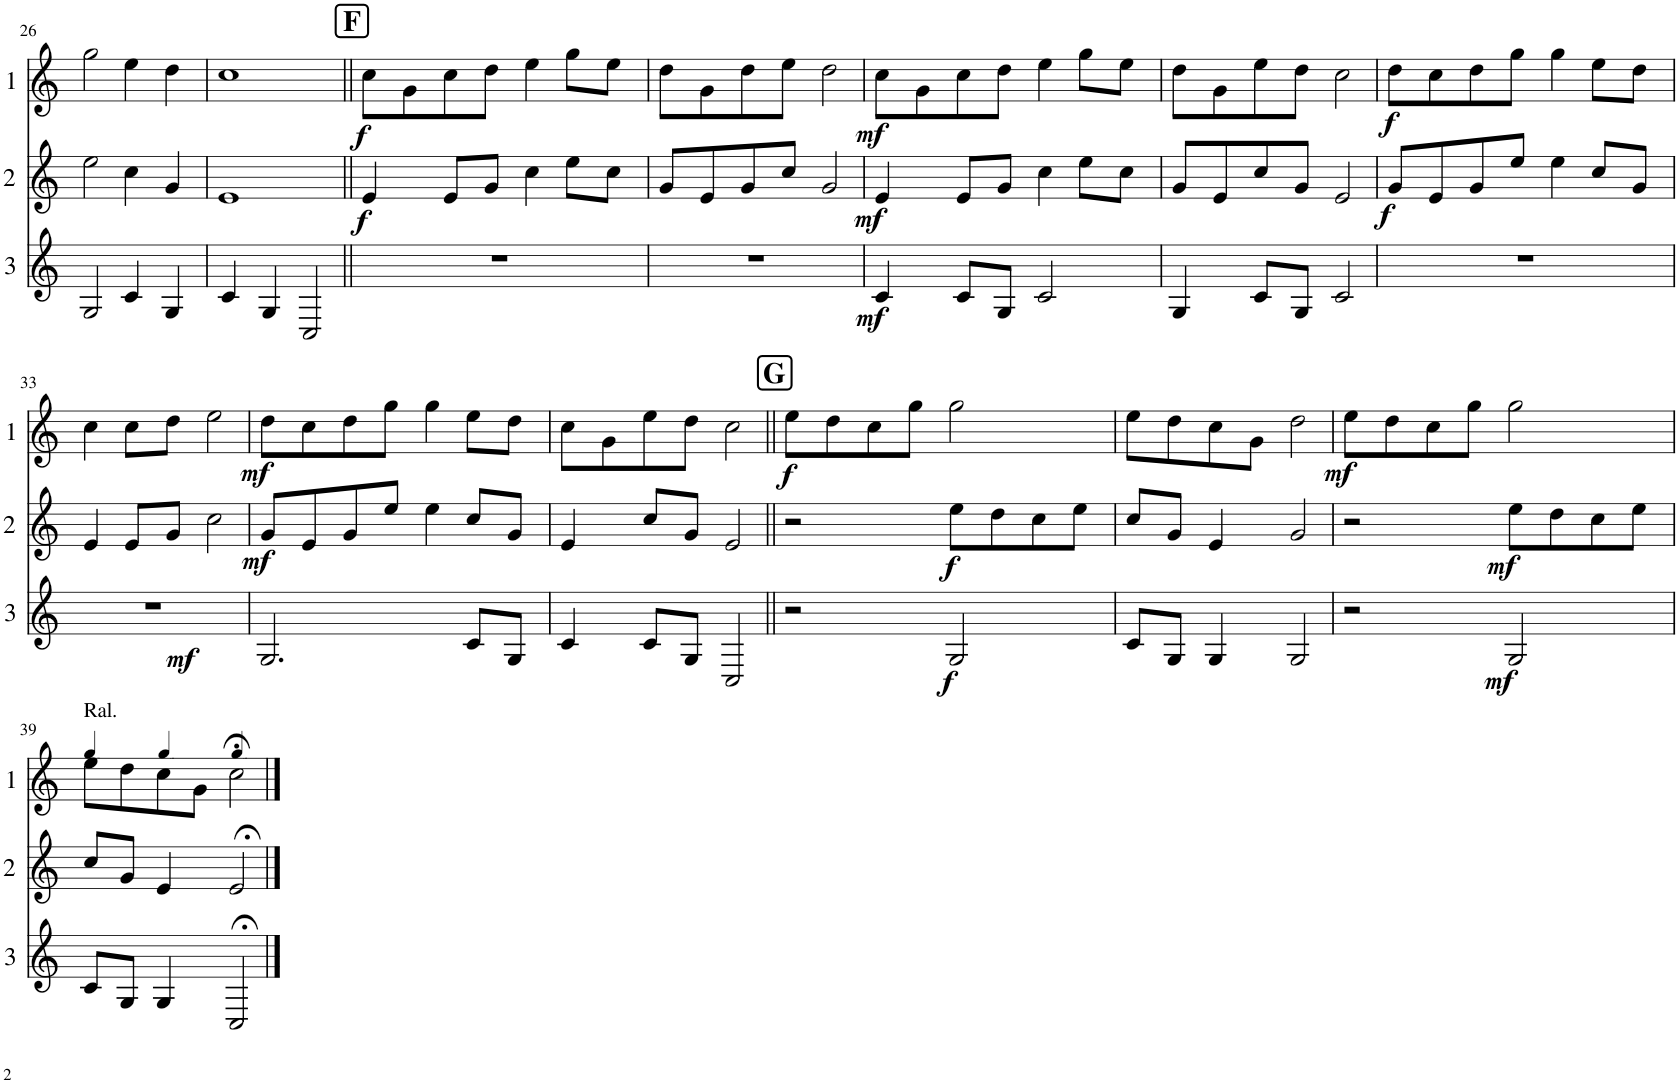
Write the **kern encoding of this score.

**kern	**dynam	**kern	**dynam	**kern	**dynam
*part3	*part3	*part2	*part2	*part1	*part1
*staff3	*staff3	*staff2	*staff2	*staff1	*staff1
*I"Cor 3	*	*I"Cor 2	*	*I"Cor 1	*
!!LO:PB:g=z
*clefG2	*	*clefG2	*	*clefG2	*
*Trd4c7	*	*Trd4c7	*	*Trd4c7	*
*k[]	*	*k[]	*	*k[]	*
*M4/4	*	*M4/4	*	*M4/4	*
=26	=26	=26	=26	=26	=26
2G/	.	2ee\	.	2gg\	.
4c/	.	4cc\	.	4ee\	.
4G/	.	4g/	.	4dd\	.
=27	=27	=27	=27	=27	=27
4c/	.	1e	.	1cc	.
4G/	.	.	.	.	.
2C/	.	.	.	.	.
!!LO:REH:place=s1:a:B:cj:fs=14:t=F
=28||	=28||	=28||	=28||	=28||	=28||
!	!	!	!LO:DY:b	!	!LO:DY:b
1r	.	4e/	f	8cc\L	f
.	.	.	.	8g\	.
.	.	8e/L	.	8cc\	.
.	.	8g/J	.	8dd\J	.
.	.	4cc\	.	4ee\	.
.	.	8ee\L	.	8gg\L	.
.	.	8cc\J	.	8ee\J	.
=29	=29	=29	=29	=29	=29
1r	.	8g/L	.	8dd\L	.
.	.	8e/	.	8g\	.
.	.	8g/	.	8dd\	.
.	.	8cc/J	.	8ee\J	.
.	.	2g/	.	2dd\	.
=30	=30	=30	=30	=30	=30
!	!LO:DY:b	!	!LO:DY:b	!	!LO:DY:b
4c/	mf	4e/	mf	8cc\L	mf
.	.	.	.	8g\	.
8c/L	.	8e/L	.	8cc\	.
8G/J	.	8g/J	.	8dd\J	.
2c/	.	4cc\	.	4ee\	.
.	.	8ee\L	.	8gg\L	.
.	.	8cc\J	.	8ee\J	.
=31	=31	=31	=31	=31	=31
4G/	.	8g/L	.	8dd\L	.
.	.	8e/	.	8g\	.
8c/L	.	8cc/	.	8ee\	.
8G/J	.	8g/J	.	8dd\J	.
2c/	.	2e/	.	2cc\	.
=32	=32	=32	=32	=32	=32
!	!	!	!LO:DY:b	!	!LO:DY:b
1r	.	8g/L	f	8dd\L	f
.	.	8e/	.	8cc\	.
.	.	8g/	.	8dd\	.
.	.	8ee/J	.	8gg\J	.
.	.	4ee\	.	4gg\	.
.	.	8cc/L	.	8ee\L	.
.	.	8g/J	.	8dd\J	.
!!LO:LB:g=z
=33	=33	=33	=33	=33	=33
!	!LO:DY:b	!	!	!	!
1r	mf	4e/	.	4cc\	.
.	.	8e/L	.	8cc\L	.
.	.	8g/J	.	8dd\J	.
.	.	2cc\	.	2ee\	.
=34	=34	=34	=34	=34	=34
!	!	!	!LO:DY:b	!	!LO:DY:b
2.G/	.	8g/L	mf	8dd\L	mf
.	.	8e/	.	8cc\	.
.	.	8g/	.	8dd\	.
.	.	8ee/J	.	8gg\J	.
.	.	4ee\	.	4gg\	.
8c/L	.	8cc/L	.	8ee\L	.
8G/J	.	8g/J	.	8dd\J	.
=35	=35	=35	=35	=35	=35
4c/	.	4e/	.	8cc\L	.
.	.	.	.	8g\	.
8c/L	.	8cc/L	.	8ee\	.
8G/J	.	8g/J	.	8dd\J	.
2C/	.	2e/	.	2cc\	.
!!LO:REH:place=s1:a:B:cj:fs=14:t=G
=36||	=36||	=36||	=36||	=36||	=36||
!	!	!	!	!	!LO:DY:b
2r	.	2r	.	8ee\L	f
.	.	.	.	8dd\	.
.	.	.	.	8cc\	.
.	.	.	.	8gg\J	.
!	!LO:DY:b	!	!LO:DY:b	!	!
2G/	f	8ee\L	f	2gg\	.
.	.	8dd\	.	.	.
.	.	8cc\	.	.	.
.	.	8ee\J	.	.	.
=37	=37	=37	=37	=37	=37
8c/L	.	8cc/L	.	8ee\L	.
8G/J	.	8g/J	.	8dd\	.
4G/	.	4e/	.	8cc\	.
.	.	.	.	8g\J	.
2G/	.	2g/	.	2dd\	.
=38	=38	=38	=38	=38	=38
!	!	!	!	!	!LO:DY:b
2r	.	2r	.	8ee\L	mf
.	.	.	.	8dd\	.
.	.	.	.	8cc\	.
.	.	.	.	8gg\J	.
!	!LO:DY:b	!	!LO:DY:b	!	!
2G/	mf	8ee\L	mf	2gg\	.
.	.	8dd\	.	.	.
.	.	8cc\	.	.	.
.	.	8ee\J	.	.	.
!!LO:LB:g=z
=39	=39	=39	=39	=39	=39
*	*	*	*	*MM73	*
!	!	!	!	!LO:TX:a:t=Ral.	!
8c/L	.	8cc/L	.	8ee\L	.
8G/J	.	8g/J	.	8dd\	.
*	*	*	*	*MM66	*
4G/	.	4e/	.	8cc\	.
.	.	.	.	8g\J	.
*	*	*	*	*MM60	*
2C;</	.	2e;</	.	2cc;<\	.
==	==	==	==	==	==
*-	*-	*-	*-	*-	*-
